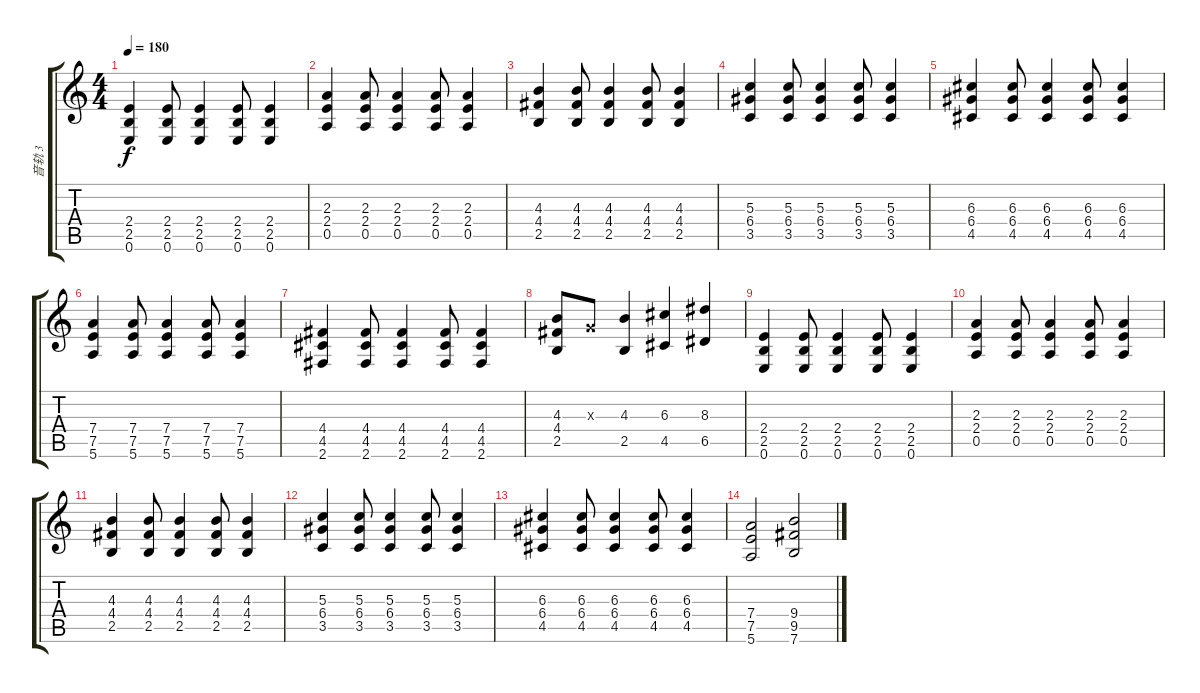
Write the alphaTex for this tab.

\track ("音轨 3" "音轨 3") {instrument distortionguitar}
\staff {score tabs}
\tuning (E4 B3 G3 D3 A2 E2) {hide}
\ts (4 4)
\tempo 180
\clef g2
\ks c
(2.4 2.5 0.6).4{dy f} (2.4 2.5 0.6).8 (2.4 2.5 0.6).4 (2.4 2.5 0.6).8 (2.4 2.5 0.6).4 |
(2.3 2.4 0.5).4 (2.3 2.4 0.5).8 (2.3 2.4 0.5).4 (2.3 2.4 0.5).8 (2.3 2.4 0.5).4 |
(4.3 4.4 2.5).4 (4.3 4.4 2.5).8 (4.3 4.4 2.5).4 (4.3 4.4 2.5).8 (4.3 4.4 2.5).4 |
(5.3 6.4 3.5).4 (5.3 6.4 3.5).8 (5.3 6.4 3.5).4 (5.3 6.4 3.5).8 (5.3 6.4 3.5).4 |
(6.3 6.4 4.5).4 (6.3 6.4 4.5).8 (6.3 6.4 4.5).4 (6.3 6.4 4.5).8 (6.3 6.4 4.5).4 |
(7.4 7.5 5.6).4 (7.4 7.5 5.6).8 (7.4 7.5 5.6).4 (7.4 7.5 5.6).8 (7.4 7.5 5.6).4 |
(4.4 4.5 2.6).4 (4.4 4.5 2.6).8 (4.4 4.5 2.6).4 (4.4 4.5 2.6).8 (4.4 4.5 2.6).4 |
(4.3 4.4 2.5).8 0.3{x}.8 (4.3 2.5).4 (6.3 4.5).4 (8.3 6.5).4 |
(2.4 2.5 0.6).4 (2.4 2.5 0.6).8 (2.4 2.5 0.6).4 (2.4 2.5 0.6).8 (2.4 2.5 0.6).4 |
(2.3 2.4 0.5).4 (2.3 2.4 0.5).8 (2.3 2.4 0.5).4 (2.3 2.4 0.5).8 (2.3 2.4 0.5).4 |
(4.3 4.4 2.5).4 (4.3 4.4 2.5).8 (4.3 4.4 2.5).4 (4.3 4.4 2.5).8 (4.3 4.4 2.5).4 |
(5.3 6.4 3.5).4 (5.3 6.4 3.5).8 (5.3 6.4 3.5).4 (5.3 6.4 3.5).8 (5.3 6.4 3.5).4 |
(6.3 6.4 4.5).4 (6.3 6.4 4.5).8 (6.3 6.4 4.5).4 (6.3 6.4 4.5).8 (6.3 6.4 4.5).4 |
(7.4 7.5 5.6).2 (9.4 9.5 7.6).2
